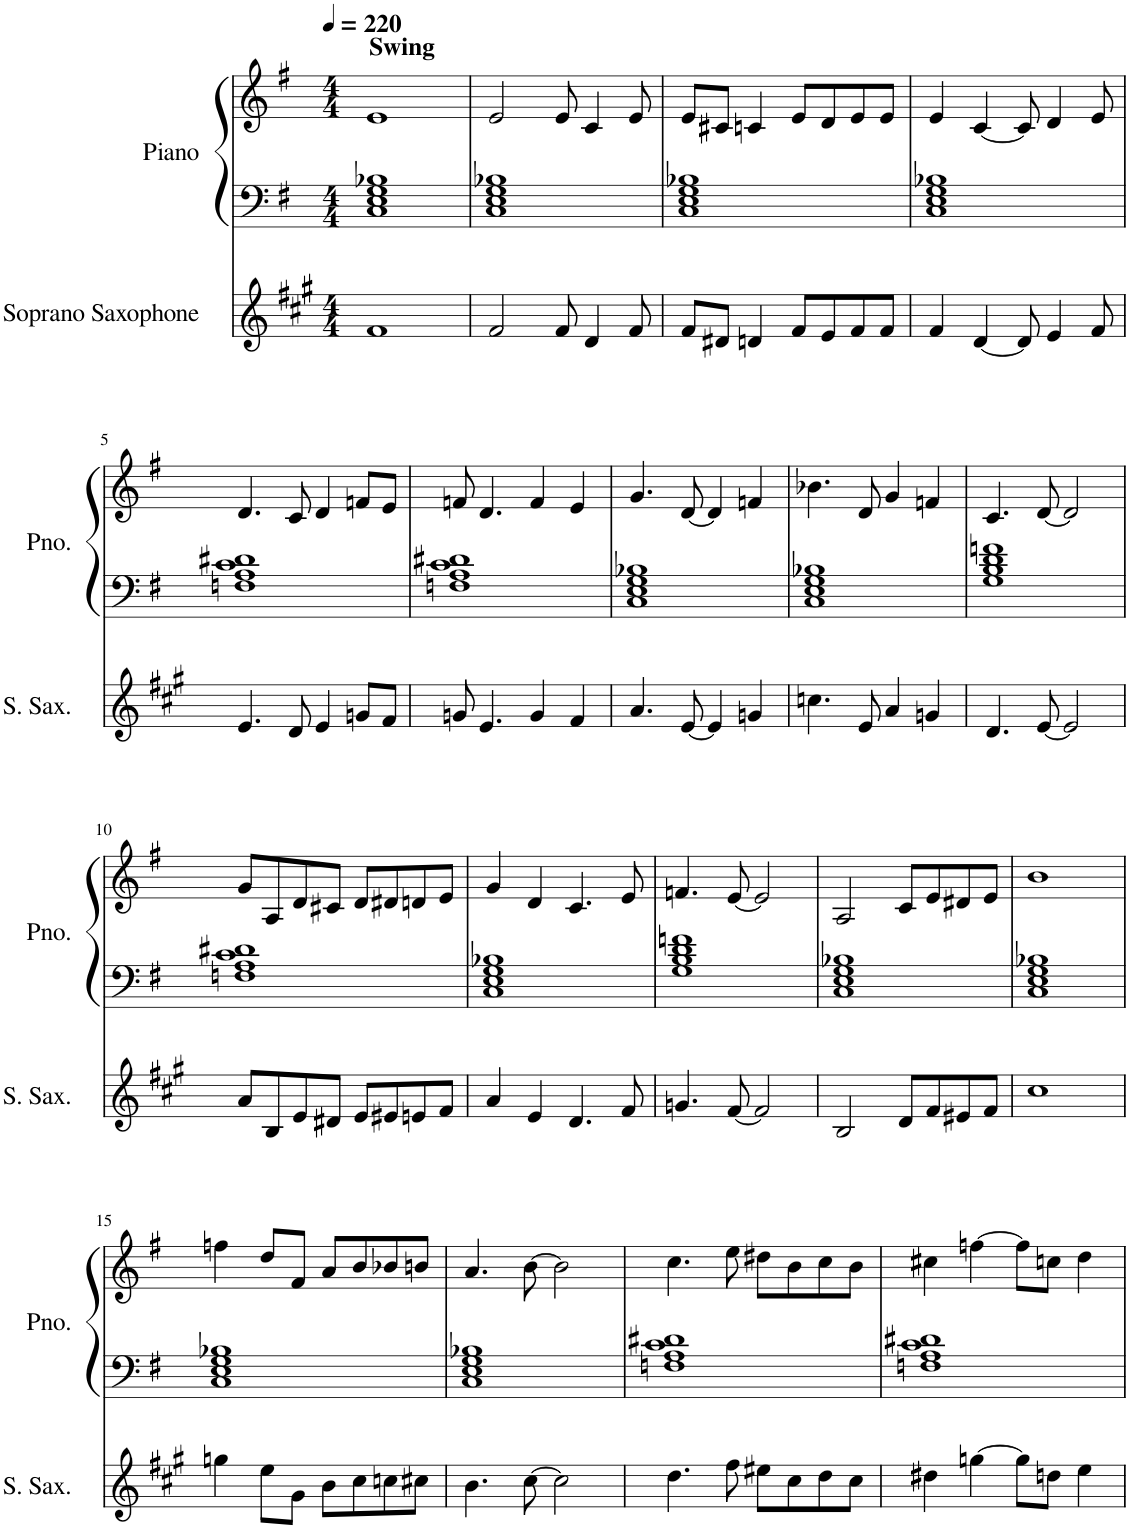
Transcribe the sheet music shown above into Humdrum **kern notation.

**kern	**kern	**kern
*part2	*part1	*part1
*staff3	*staff2	*staff1
*I"Soprano Saxophone	*I"Piano	*
*I'S. Sax.	*I'Pno.	*
*clefG2	*clefF4	*clefG2
*Trd1c2	*	*
*k[f#c#g#]	*k[f#]	*k[f#]
*M4/4	*M4/4	*M4/4
*MM220	*MM220	*MM220
=1	=1	=1
!	!	!LO:TX:a:B:t=Swing
1f#	1C 1E 1G 1B-X	1e
=2	=2	=2
2f#/	1C 1E 1G 1B-X	2e/
8f#/	.	8e/
4d/	.	4c/
8f#/	.	8e/
=3	=3	=3
8f#/L	1C 1E 1G 1B-X	8e/L
8d#X/J	.	8c#X/J
4dn/	.	4cn/
8f#/L	.	8e/L
8e/	.	8d/
8f#/	.	8e/
8f#/J	.	8e/J
=4	=4	=4
4f#/	1C 1E 1G 1B-X	4e/
[4d/	.	[4c/
8d/]	.	8c/]
4e/	.	4d/
8f#/	.	8e/
!!LO:LB:g=z
=5	=5	=5
4.e/	1Fn 1A 1c 1d#X	4.d/
8d/	.	8c/
4e/	.	4d/
8gn/L	.	8fn/L
8f#/J	.	8e/J
=6	=6	=6
8gn/	1Fn 1A 1c 1d#X	8fn/
4.e/	.	4.d/
4g/	.	4f/
4f#/	.	4e/
=7	=7	=7
4.a/	1C 1E 1G 1B-X	4.g/
[8e/	.	[8d/
4e/]	.	4d/]
4gn/	.	4fn/
=8	=8	=8
4.ccn\	1C 1E 1G 1B-X	4.b-X\
8e/	.	8d/
4a/	.	4g/
4gn/	.	4fn/
=9	=9	=9
4.d/	1G 1B 1d 1fn	4.c/
[8e/	.	[8d/
2e/]	.	2d/]
!!LO:LB:g=z
=10	=10	=10
8a/L	1Fn 1A 1c 1d#X	8g/L
8B/	.	8A/
8e/	.	8d/
8d#X/J	.	8c#X/J
8e/L	.	8d/L
8e#X/	.	8d#X/
8en/	.	8dn/
8f#/J	.	8e/J
=11	=11	=11
4a/	1C 1E 1G 1B-X	4g/
4e/	.	4d/
4.d/	.	4.c/
8f#/	.	8e/
=12	=12	=12
4.gn/	1G 1B 1d 1fn	4.fn/
[8f#/	.	[8e/
2f#/]	.	2e/]
=13	=13	=13
2B/	1C 1E 1G 1B-X	2A/
8d/L	.	8c/L
8f#/	.	8e/
8e#X/	.	8d#X/
8f#/J	.	8e/J
=14	=14	=14
1cc#	1C 1E 1G 1B-X	1b
!!LO:LB:g=z
=15	=15	=15
4ggn\	1C 1E 1G 1B-X	4ffn\
8ee\L	.	8dd/L
8g#\J	.	8f#/J
8b\L	.	8a/L
8cc#\	.	8b/
8ccn\	.	8b-X/
8cc#X\J	.	8bn/J
=16	=16	=16
4.b\	1C 1E 1G 1B-X	4.a/
[8cc#\	.	[8b\
2cc#\]	.	2b\]
=17	=17	=17
4.dd\	1Fn 1A 1c 1d#X	4.cc\
8ff#\	.	8ee\
8ee#X\L	.	8dd#X\L
8cc#\	.	8b\
8dd\	.	8cc\
8cc#\J	.	8b\J
=18	=18	=18
4dd#X\	1Fn 1A 1c 1d#X	4cc#X\
[4ggn\	.	[4ffn\
8gg\L]	.	8ff\L]
8ddn\J	.	8ccn\J
4ee\	.	4dd\
=	=	=
*-	*-	*-
